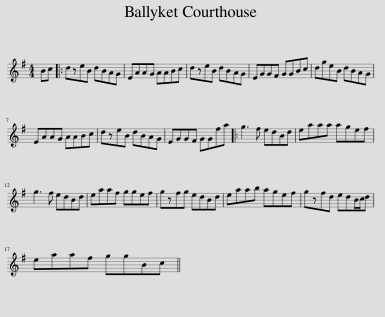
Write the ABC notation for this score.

X:1
L:1/8
M:4/4
I:linebreak $
K:G
V:1 treble
V:1
 Bc |: dzeB dBAG | EAAG AABc | dzeB dBAG | EGGF GGBc | %5
 dgeB dBAG |$ EAAG AABc | dzeB dBAG | EGGF GGfa |: g3 f edBd | %10
 eaaa agef |$ g3 f edBd | eaaf ggef | gzfg edBd | eaab agef | %15
 gzfd edB/c/d |$ eaaf ggBc || %17
